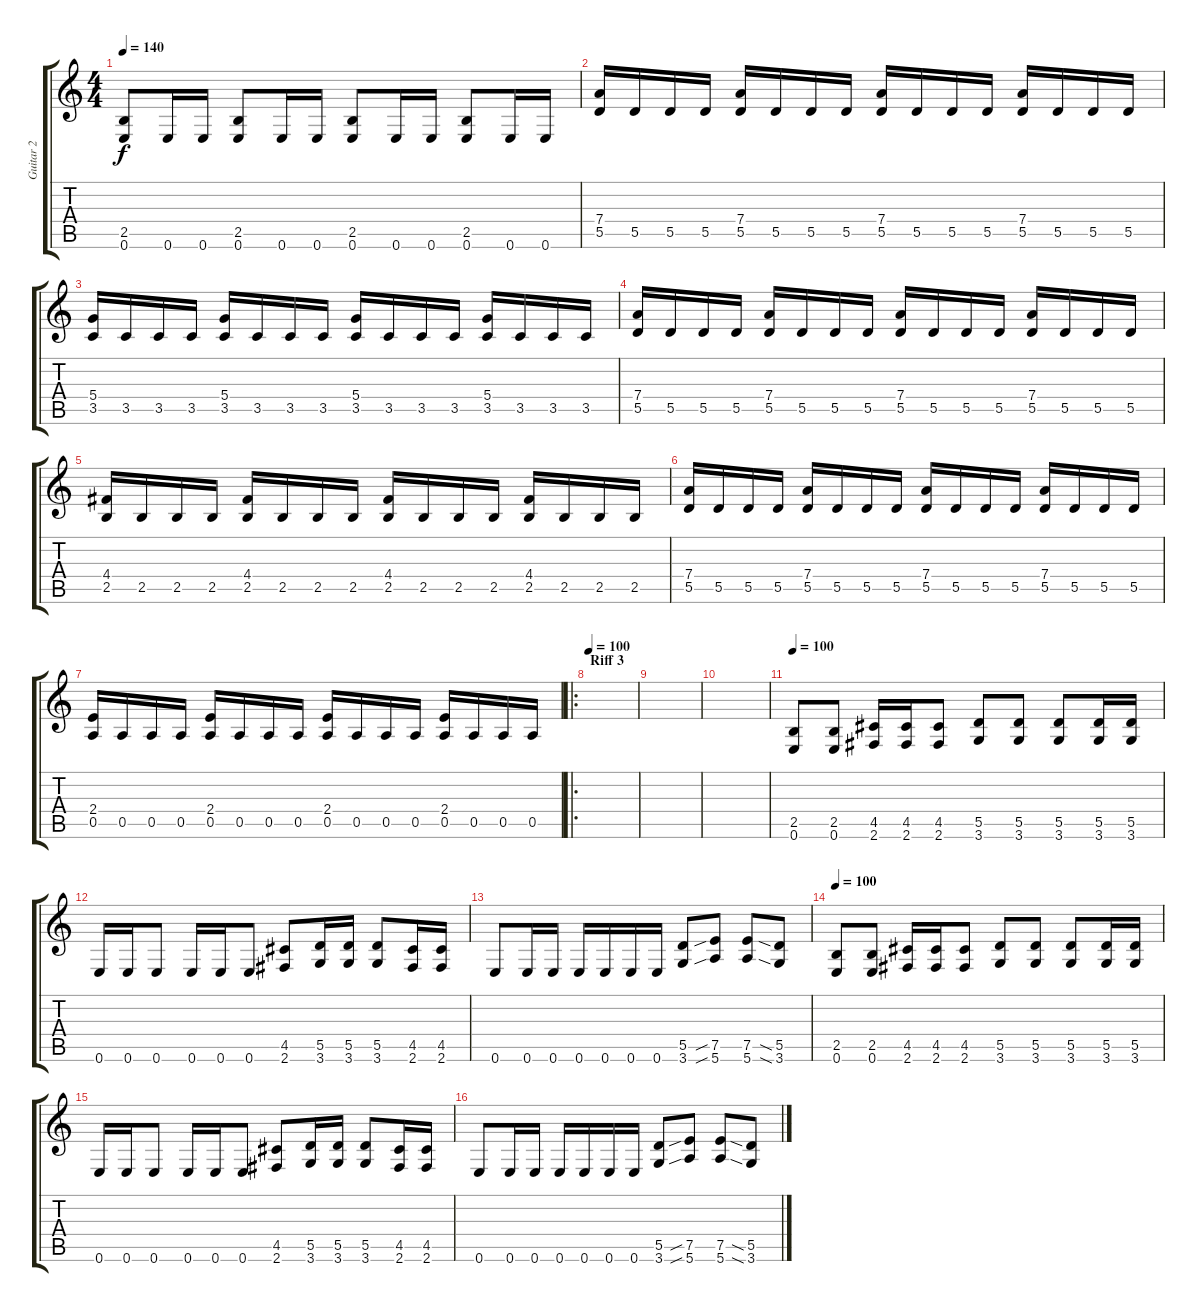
\track ("Guitar 2" "Guitar 2") {instrument distortionguitar}
\staff {score tabs}
\tuning (E4 B3 G3 D3 A2 E2) {hide}
\ts (4 4)
\tempo 140
\clef g2
\ks c
(2.5 0.6).8{dy f} 0.6.16 0.6.16 (2.5 0.6).8 0.6.16 0.6.16 (2.5 0.6).8 0.6.16 0.6.16 (2.5 0.6).8 0.6.16 0.6.16 |
(7.4 5.5).16 5.5.16 5.5.16 5.5.16 (7.4 5.5).16 5.5.16 5.5.16 5.5.16 (7.4 5.5).16 5.5.16 5.5.16 5.5.16 (7.4 5.5).16 5.5.16 5.5.16 5.5.16 |
(5.4 3.5).16 3.5.16 3.5.16 3.5.16 (5.4 3.5).16 3.5.16 3.5.16 3.5.16 (5.4 3.5).16 3.5.16 3.5.16 3.5.16 (5.4 3.5).16 3.5.16 3.5.16 3.5.16 |
(7.4 5.5).16 5.5.16 5.5.16 5.5.16 (7.4 5.5).16 5.5.16 5.5.16 5.5.16 (7.4 5.5).16 5.5.16 5.5.16 5.5.16 (7.4 5.5).16 5.5.16 5.5.16 5.5.16 |
(4.4 2.5).16 2.5.16 2.5.16 2.5.16 (4.4 2.5).16 2.5.16 2.5.16 2.5.16 (4.4 2.5).16 2.5.16 2.5.16 2.5.16 (4.4 2.5).16 2.5.16 2.5.16 2.5.16 |
(7.4 5.5).16 5.5.16 5.5.16 5.5.16 (7.4 5.5).16 5.5.16 5.5.16 5.5.16 (7.4 5.5).16 5.5.16 5.5.16 5.5.16 (7.4 5.5).16 5.5.16 5.5.16 5.5.16 |
(2.4 0.5).16 0.5.16 0.5.16 0.5.16 (2.4 0.5).16 0.5.16 0.5.16 0.5.16 (2.4 0.5).16 0.5.16 0.5.16 0.5.16 (2.4 0.5).16 0.5.16 0.5.16 0.5.16 |
\ro
\section ("" "Riff 3")
\tempo 100
|
|
|
\tempo 100
(2.5 0.6).8 (2.5 0.6).8 (4.5 2.6).16 (4.5 2.6).16 (4.5 2.6).8 (5.5 3.6).8 (5.5 3.6).8 (5.5 3.6).8 (5.5 3.6).16 (5.5 3.6).16 |
0.6.16 0.6.16 0.6.8 0.6.16 0.6.16 0.6.8 (4.5 2.6).8 (5.5 3.6).16 (5.5 3.6).16 (5.5 3.6).8 (4.5 2.6).16 (4.5 2.6).16 |
0.6.8 0.6.16 0.6.16 0.6.16 0.6.16 0.6.16 0.6.16 (5.5 3.6).8 (7.5{sib} 5.6{sib}).8 (7.5 5.6).8 (5.5{sia} 3.6{sia}).8 |
\tempo 100
(2.5 0.6).8 (2.5 0.6).8 (4.5 2.6).16 (4.5 2.6).16 (4.5 2.6).8 (5.5 3.6).8 (5.5 3.6).8 (5.5 3.6).8 (5.5 3.6).16 (5.5 3.6).16 |
0.6.16 0.6.16 0.6.8 0.6.16 0.6.16 0.6.8 (4.5 2.6).8 (5.5 3.6).16 (5.5 3.6).16 (5.5 3.6).8 (4.5 2.6).16 (4.5 2.6).16 |
0.6.8 0.6.16 0.6.16 0.6.16 0.6.16 0.6.16 0.6.16 (5.5 3.6).8 (7.5{sib} 5.6{sib}).8 (7.5 5.6).8 (5.5{sia} 3.6{sia}).8
